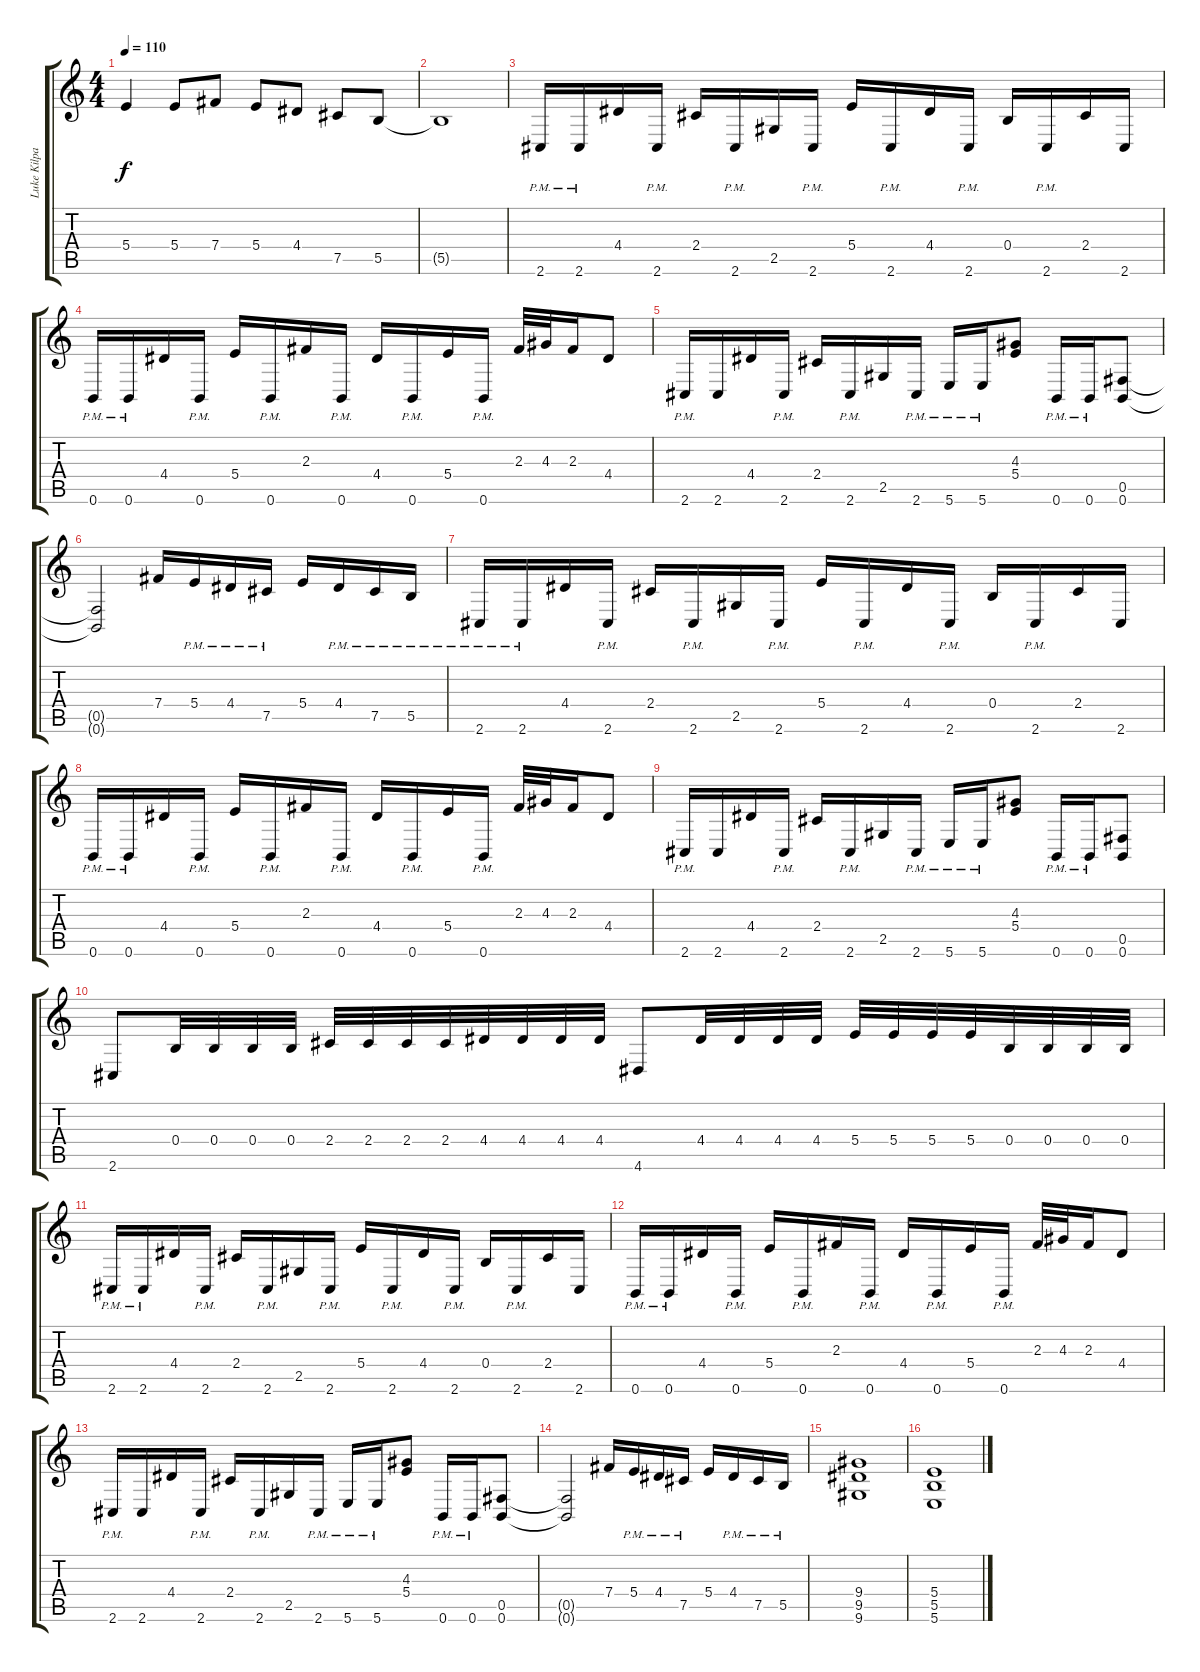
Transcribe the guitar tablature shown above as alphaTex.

\track ("Luke Kilpatrick" "Luke Kilpa") {instrument distortionguitar}
\staff {score tabs}
\tuning (Db4 Ab3 E3 B2 Gb2 B1) {hide}
\ts (4 4)
\tempo 110
\clef g2
\ks c
5.4.4{dy f} 5.4.8 7.4.8 5.4.8 4.4.8 7.5.8 5.5.8 |
5.5{t}.1 |
2.6{pm}.16 2.6{pm}.16 4.4.16 2.6{pm}.16 2.4.16 2.6{pm}.16 2.5.16 2.6{pm}.16 5.4.16 2.6{pm}.16 4.4.16 2.6{pm}.16 0.4.16 2.6{pm}.16 2.4.16 2.6.16 |
0.6{pm}.16 0.6{pm}.16 4.4.16 0.6{pm}.16 5.4.16 0.6{pm}.16 2.3.16 0.6{pm}.16 4.4.16 0.6{pm}.16 5.4.16 0.6{pm}.16 2.3.32 4.3.32 2.3.16 4.4.8 |
2.6{pm}.16 2.6.16 4.4.16 2.6{pm}.16 2.4.16 2.6{pm}.16 2.5.16 2.6{pm}.16 5.6{pm}.16 5.6{pm}.16 (4.3 5.4).8 0.6{pm}.16 0.6{pm}.16 (0.5 0.6).8 |
(0.5{t} 0.6{t}).2 7.4.16 5.4{pm}.16 4.4{pm}.16 7.5{pm}.16 5.4.16 4.4{pm}.16 7.5{pm}.16 5.5{pm}.16 |
2.6{pm}.16 2.6{pm}.16 4.4.16 2.6{pm}.16 2.4.16 2.6{pm}.16 2.5.16 2.6{pm}.16 5.4.16 2.6{pm}.16 4.4.16 2.6{pm}.16 0.4.16 2.6{pm}.16 2.4.16 2.6.16 |
0.6{pm}.16 0.6{pm}.16 4.4.16 0.6{pm}.16 5.4.16 0.6{pm}.16 2.3.16 0.6{pm}.16 4.4.16 0.6{pm}.16 5.4.16 0.6{pm}.16 2.3.32 4.3.32 2.3.16 4.4.8 |
2.6{pm}.16 2.6.16 4.4.16 2.6{pm}.16 2.4.16 2.6{pm}.16 2.5.16 2.6{pm}.16 5.6{pm}.16 5.6{pm}.16 (4.3 5.4).8 0.6{pm}.16 0.6{pm}.16 (0.5 0.6).8 |
2.6.8 0.4.32 0.4.32 0.4.32 0.4.32 2.4.32 2.4.32 2.4.32 2.4.32 4.4.32 4.4.32 4.4.32 4.4.32 4.6.8 4.4.32 4.4.32 4.4.32 4.4.32 5.4.32 5.4.32 5.4.32 5.4.32 0.4.32 0.4.32 0.4.32 0.4.32 |
2.6{pm}.16 2.6{pm}.16 4.4.16 2.6{pm}.16 2.4.16 2.6{pm}.16 2.5.16 2.6{pm}.16 5.4.16 2.6{pm}.16 4.4.16 2.6{pm}.16 0.4.16 2.6{pm}.16 2.4.16 2.6.16 |
0.6{pm}.16 0.6{pm}.16 4.4.16 0.6{pm}.16 5.4.16 0.6{pm}.16 2.3.16 0.6{pm}.16 4.4.16 0.6{pm}.16 5.4.16 0.6{pm}.16 2.3.32 4.3.32 2.3.16 4.4.8 |
2.6{pm}.16 2.6.16 4.4.16 2.6{pm}.16 2.4.16 2.6{pm}.16 2.5.16 2.6{pm}.16 5.6{pm}.16 5.6{pm}.16 (4.3 5.4).8 0.6{pm}.16 0.6{pm}.16 (0.5 0.6).8 |
(0.5{t} 0.6{t}).2 7.4.16 5.4{pm}.16 4.4{pm}.16 7.5{pm}.16 5.4.16 4.4{pm}.16 7.5{pm}.16 5.5{pm}.16 |
(9.4 9.5 9.6).1 |
(5.4 5.5 5.6).1
